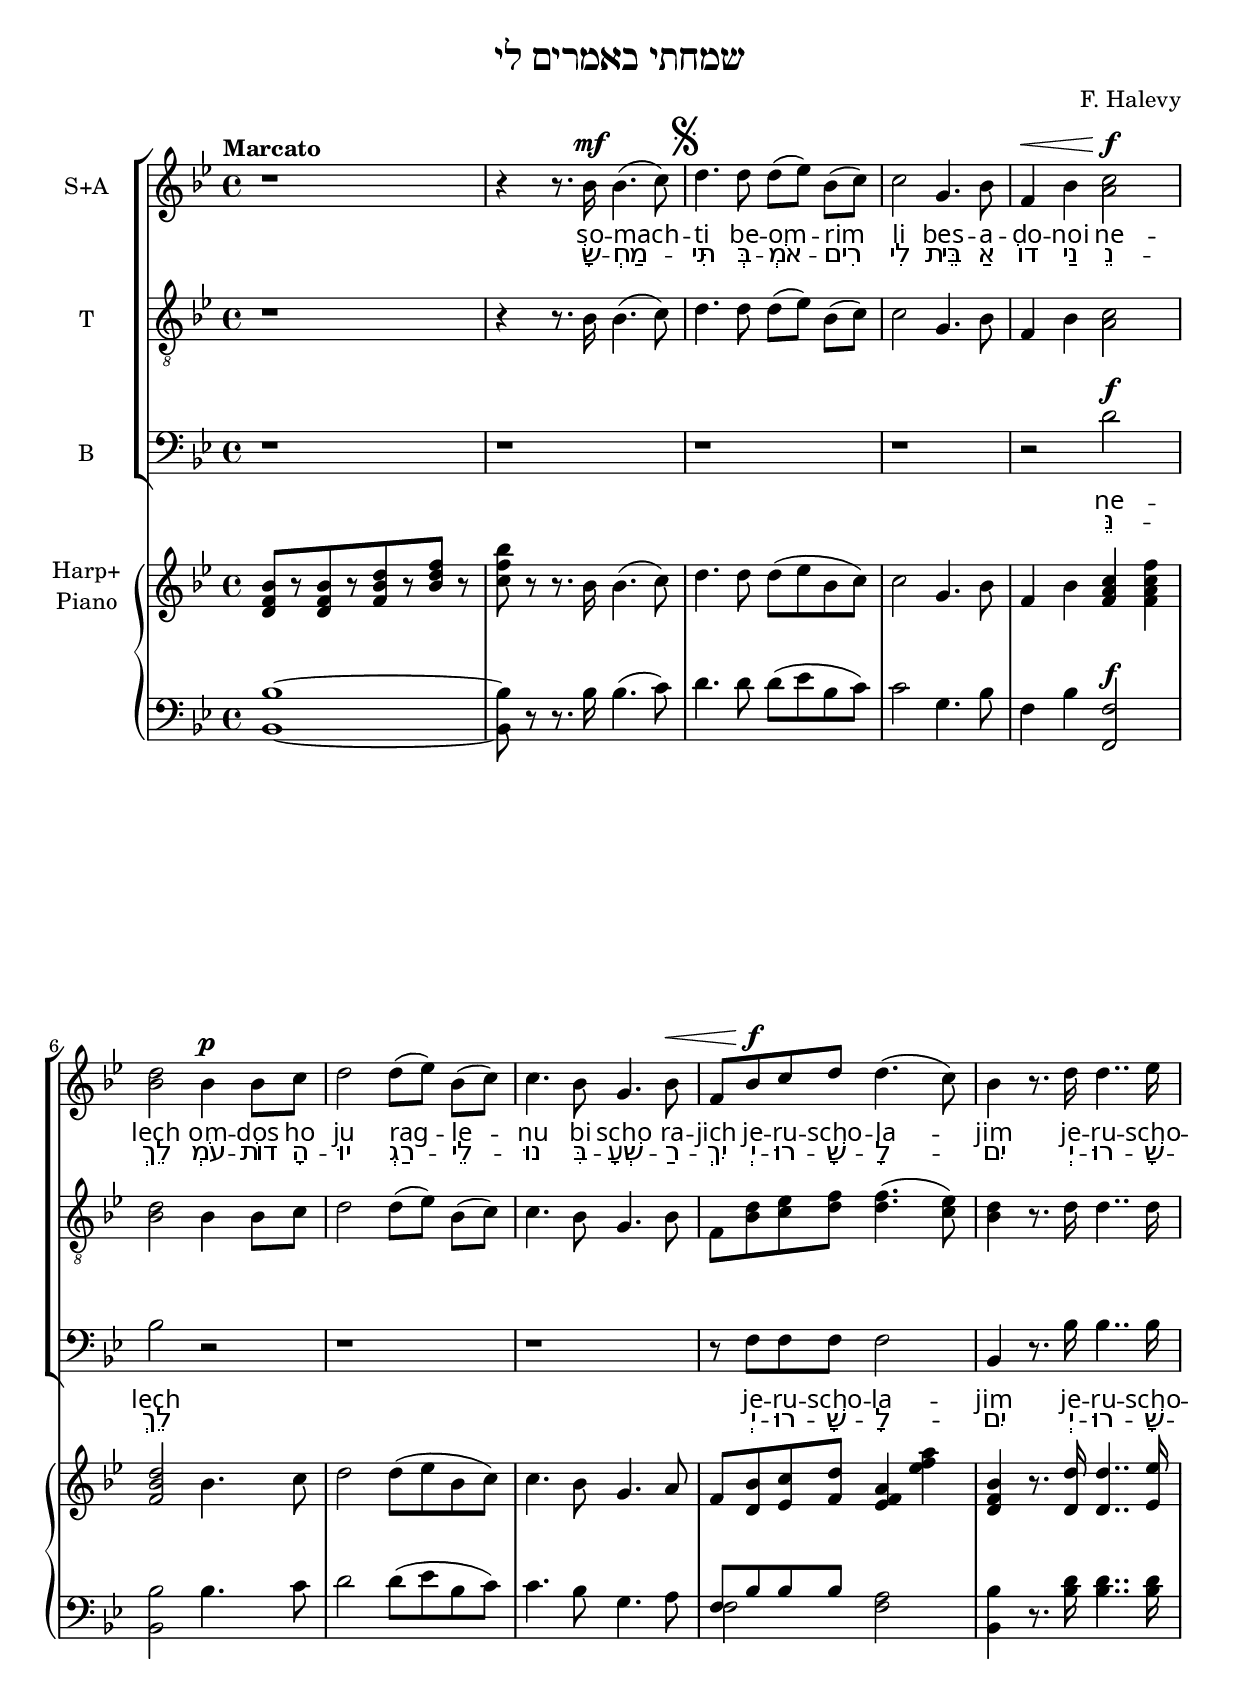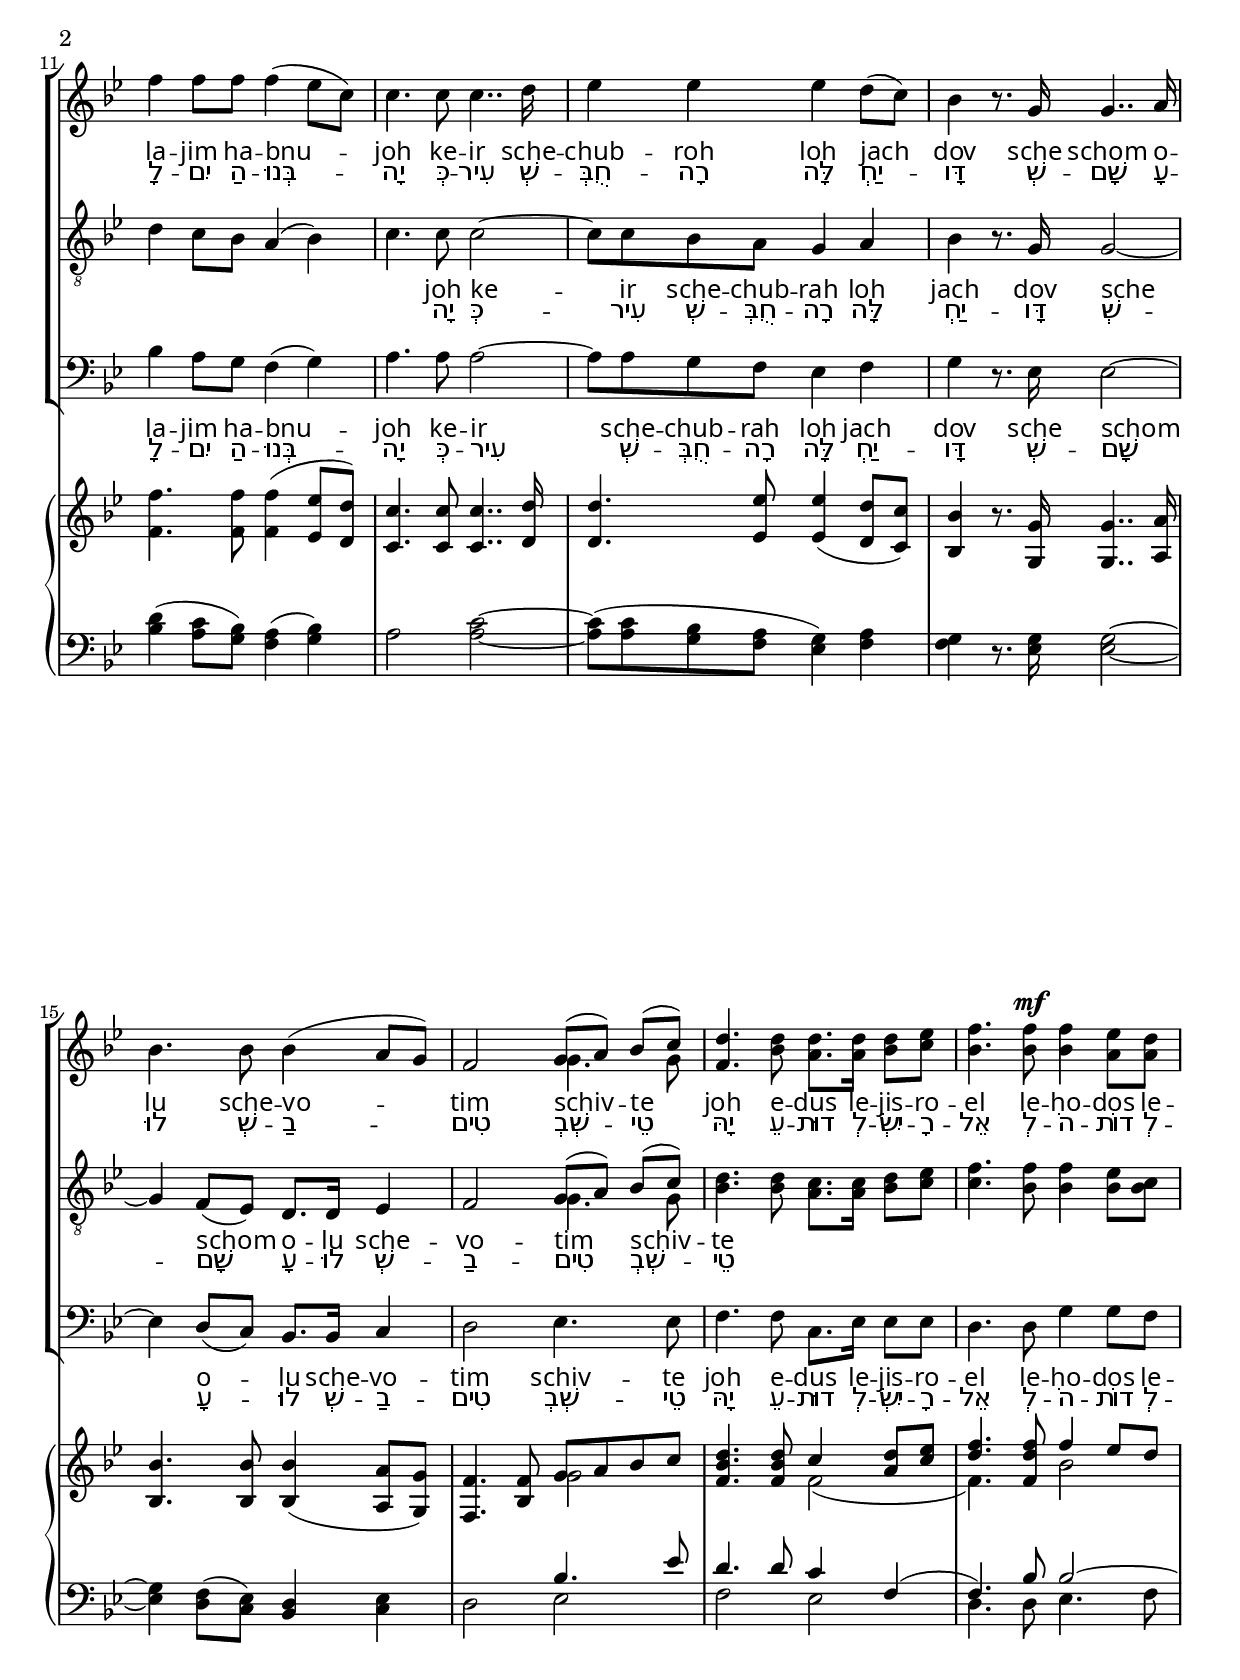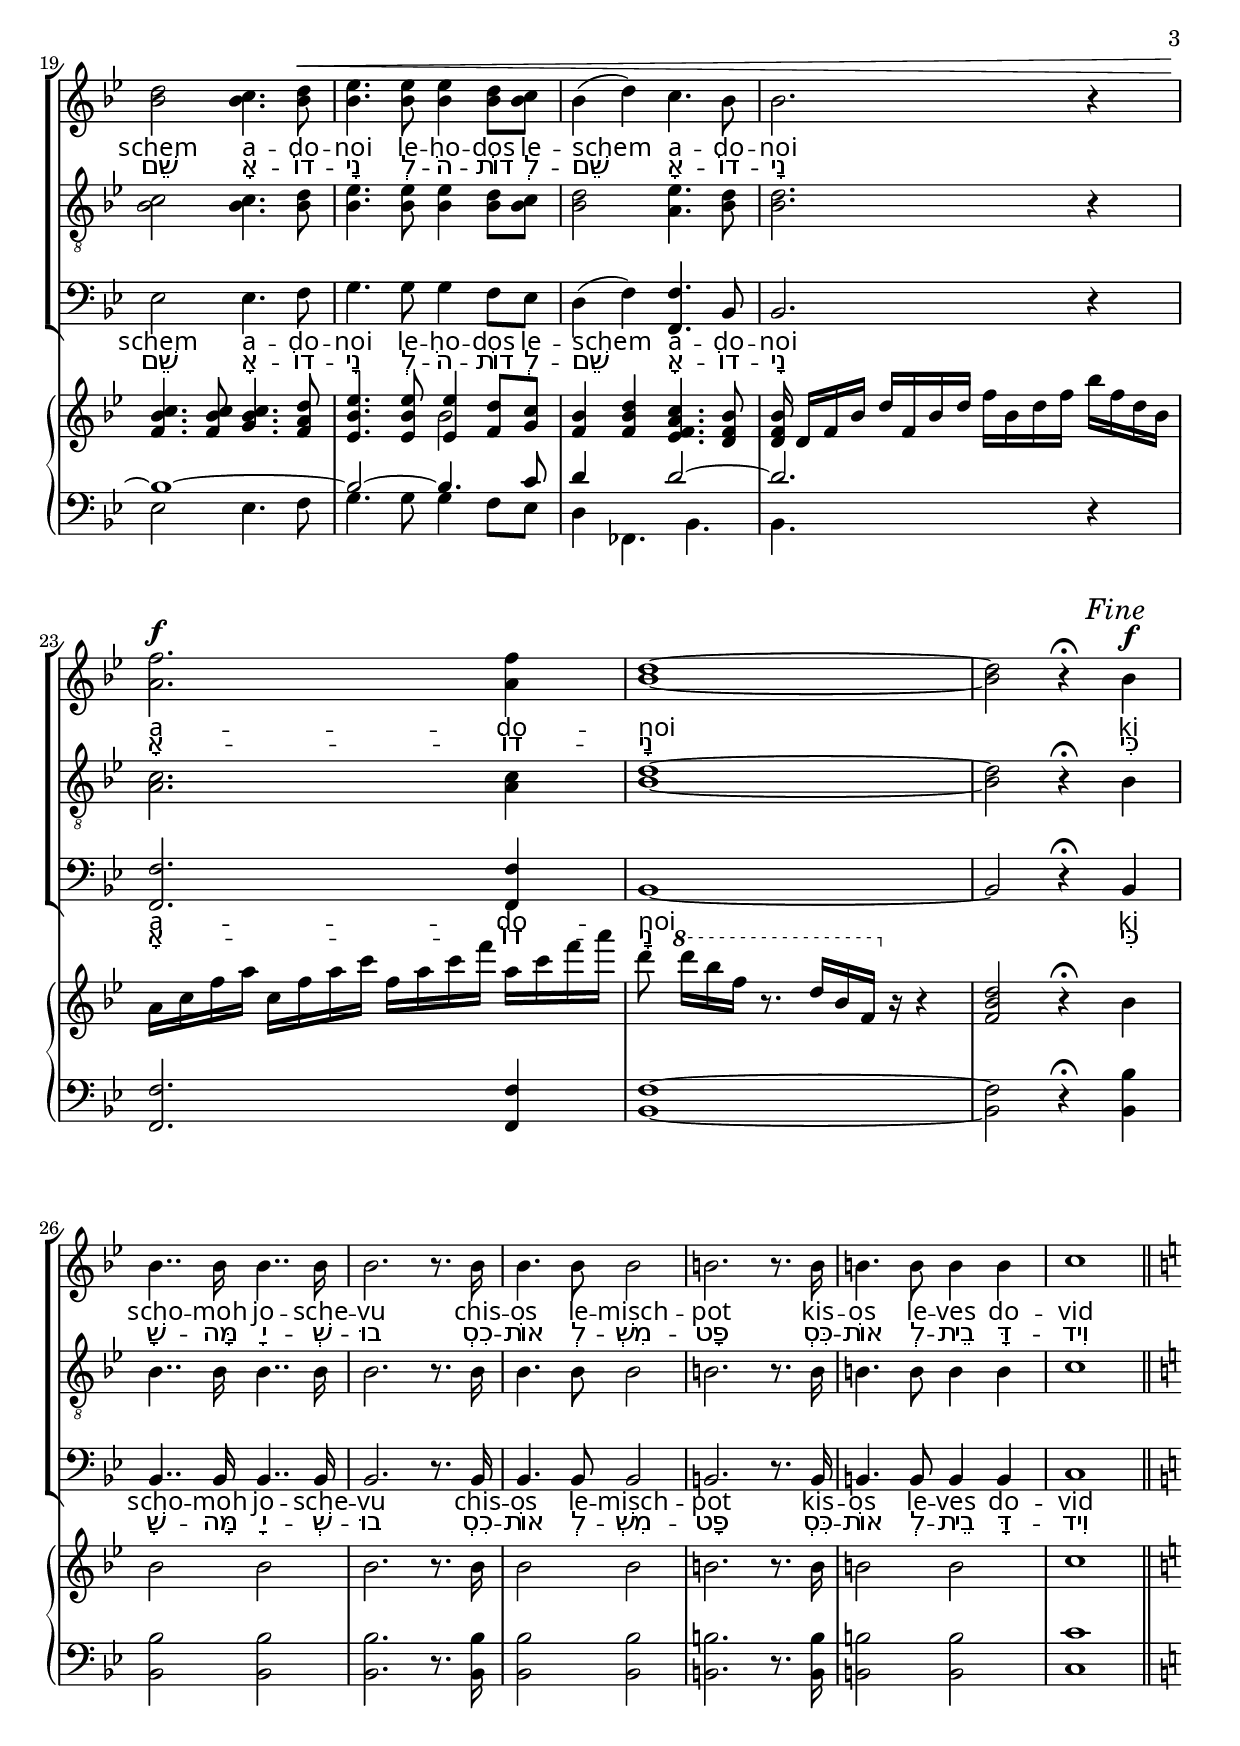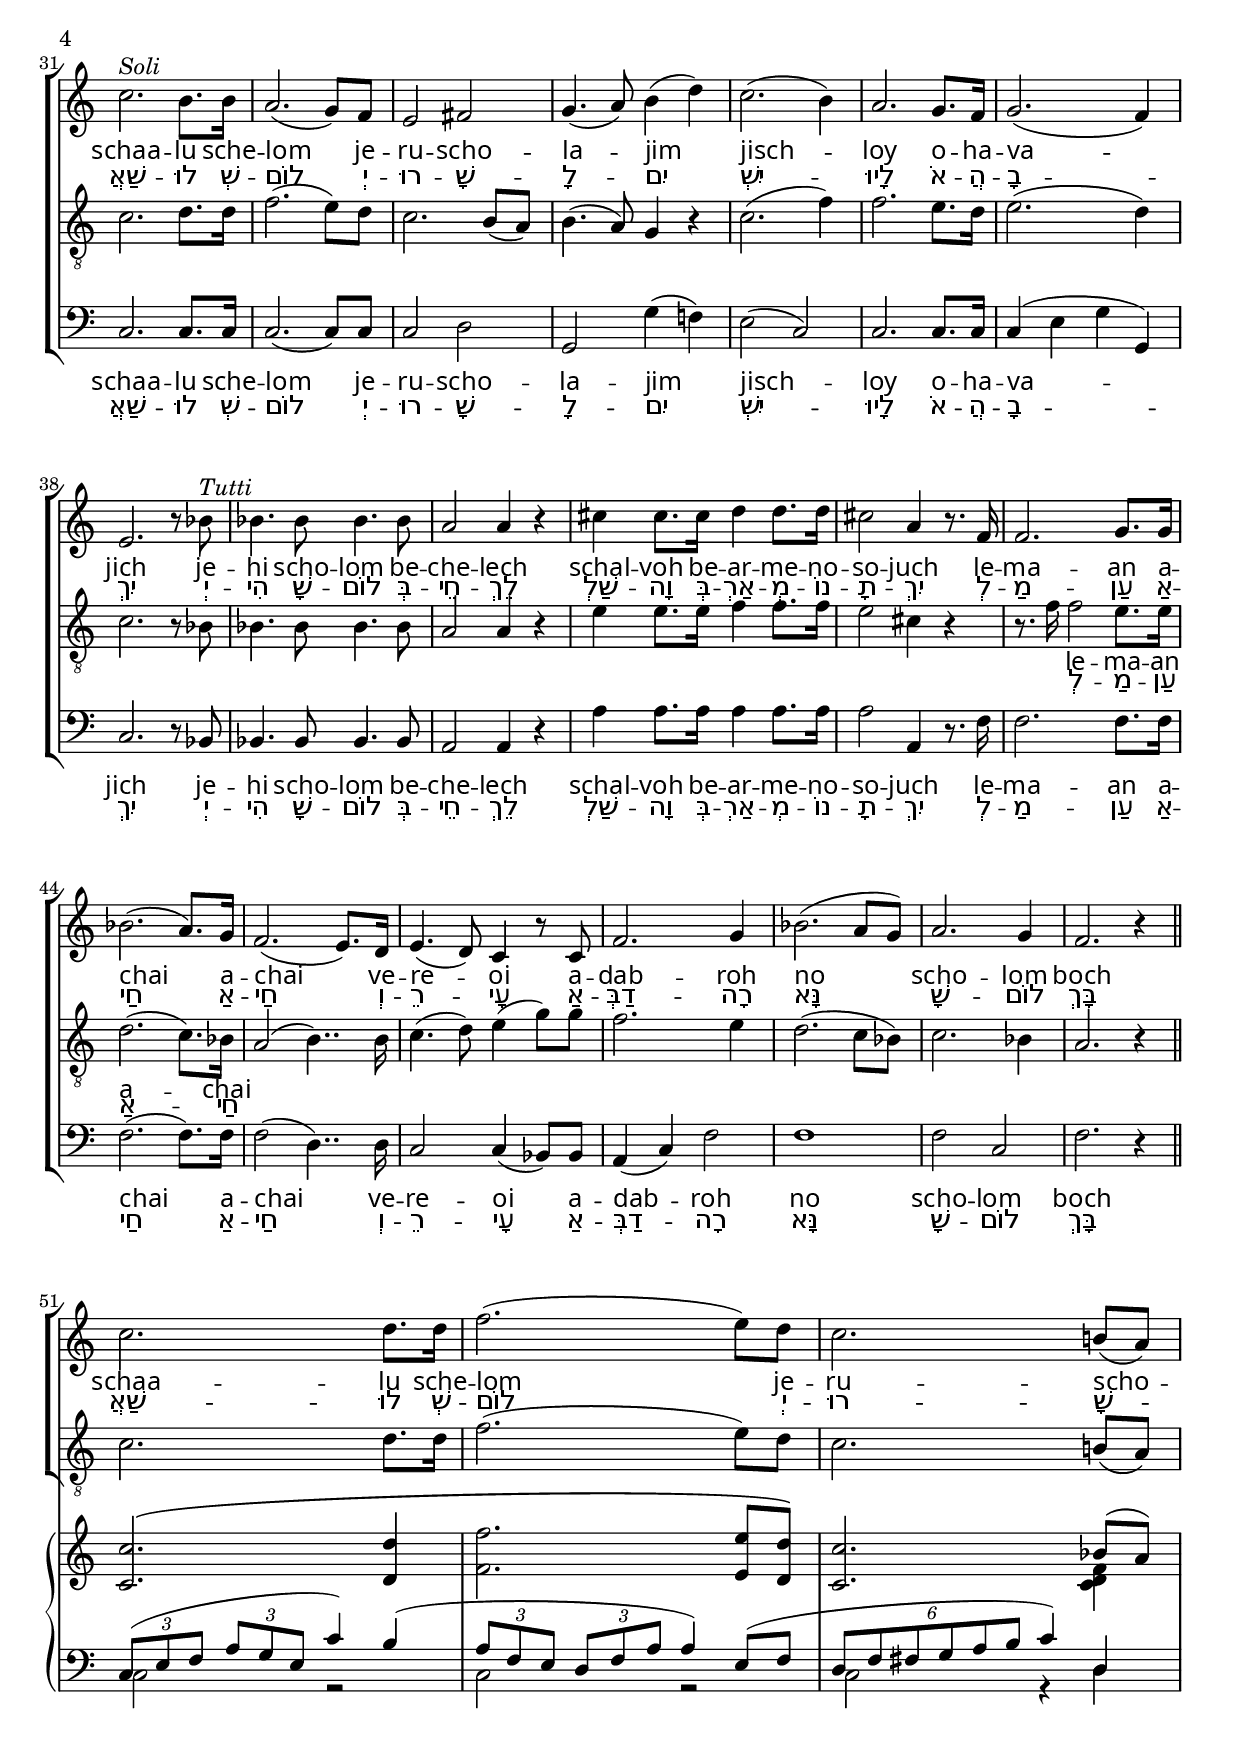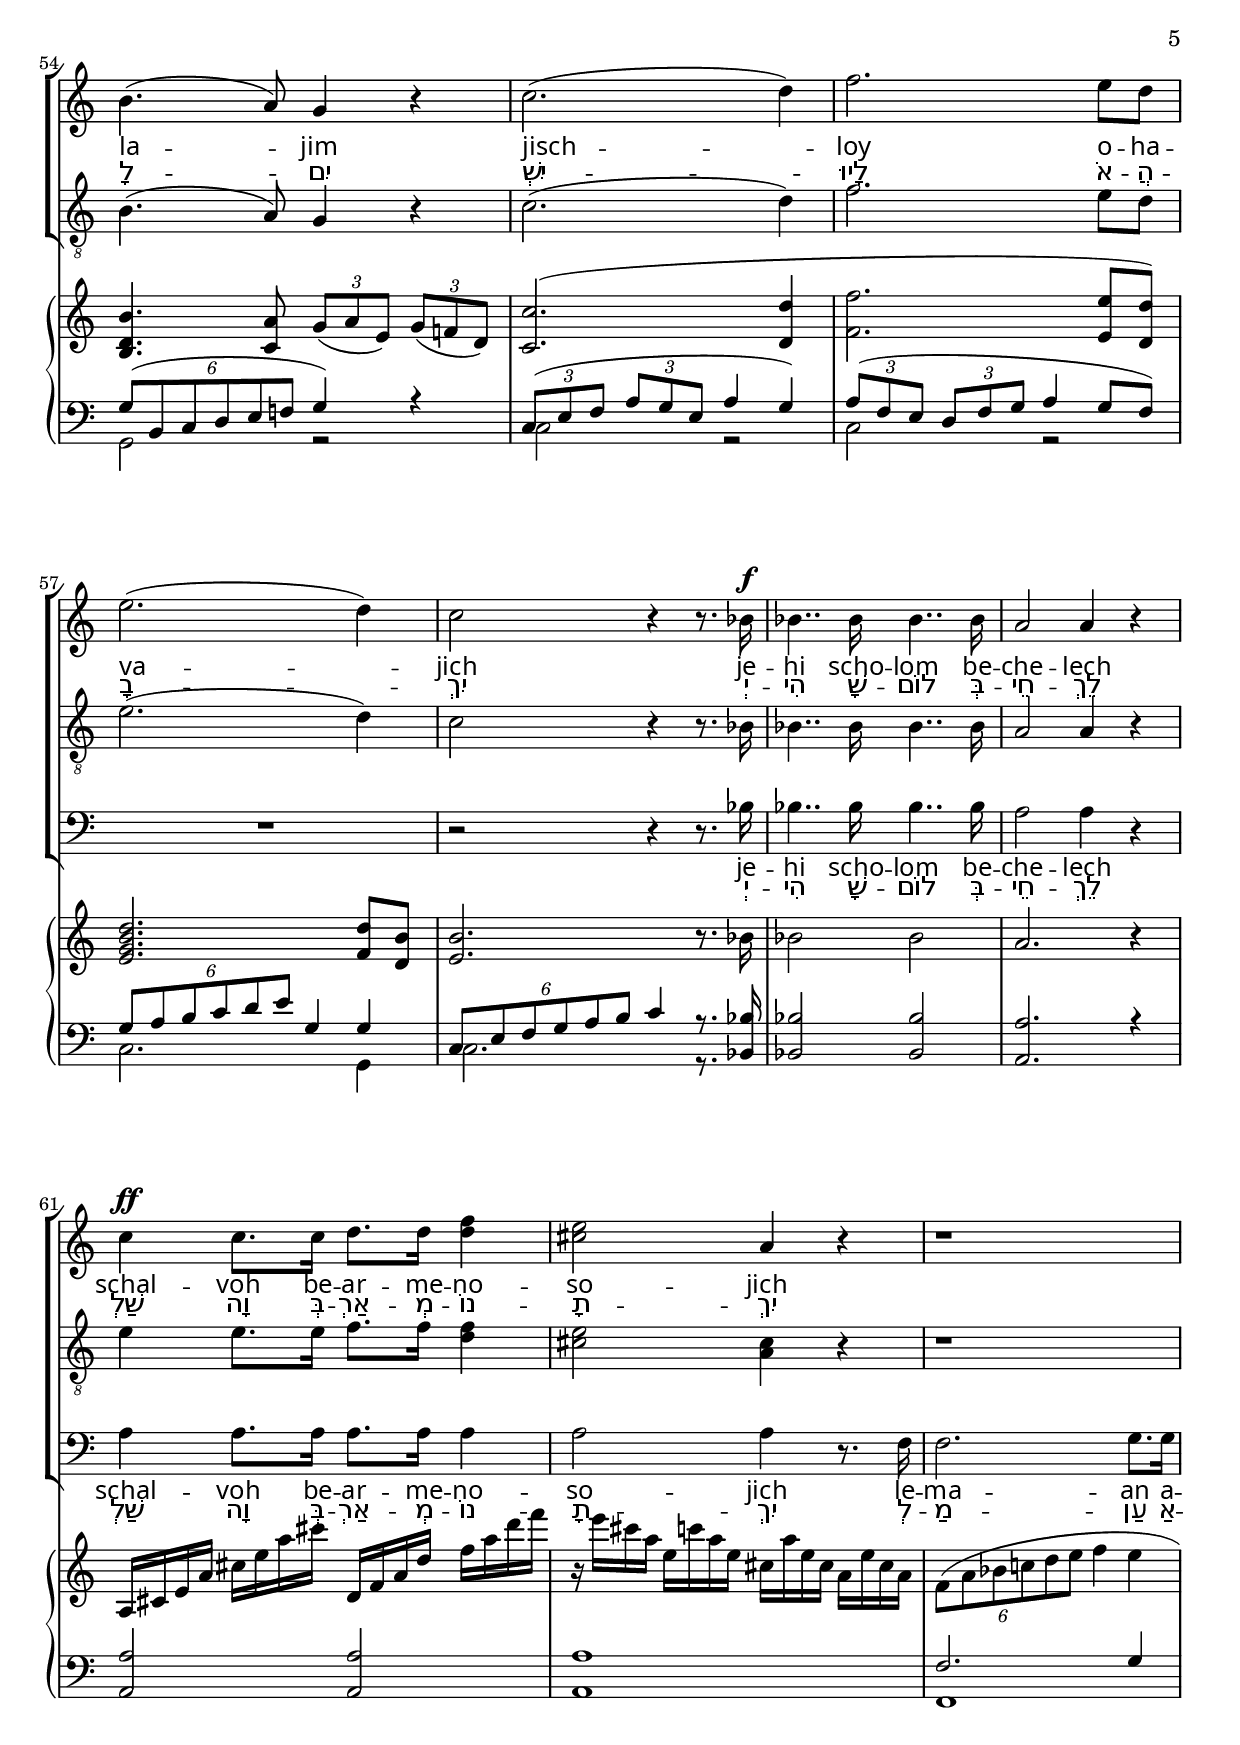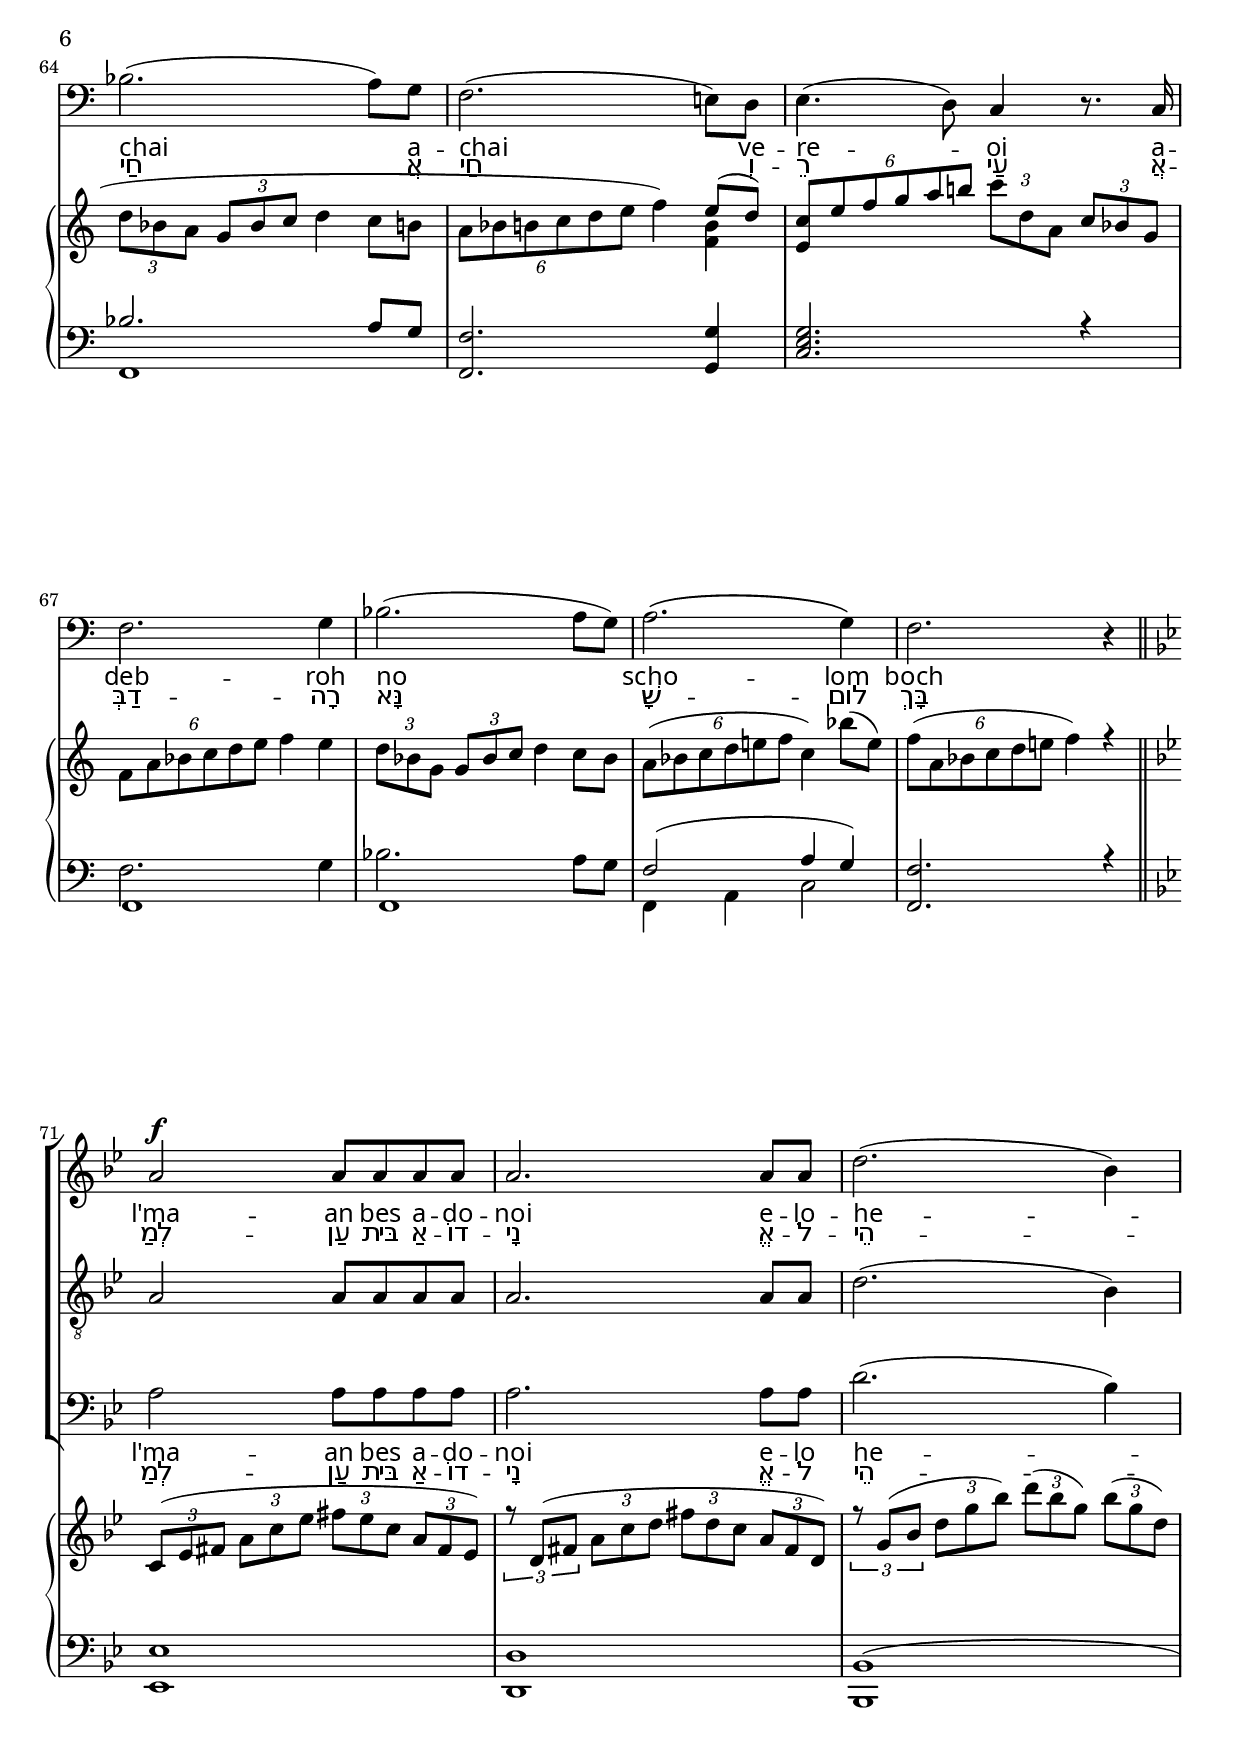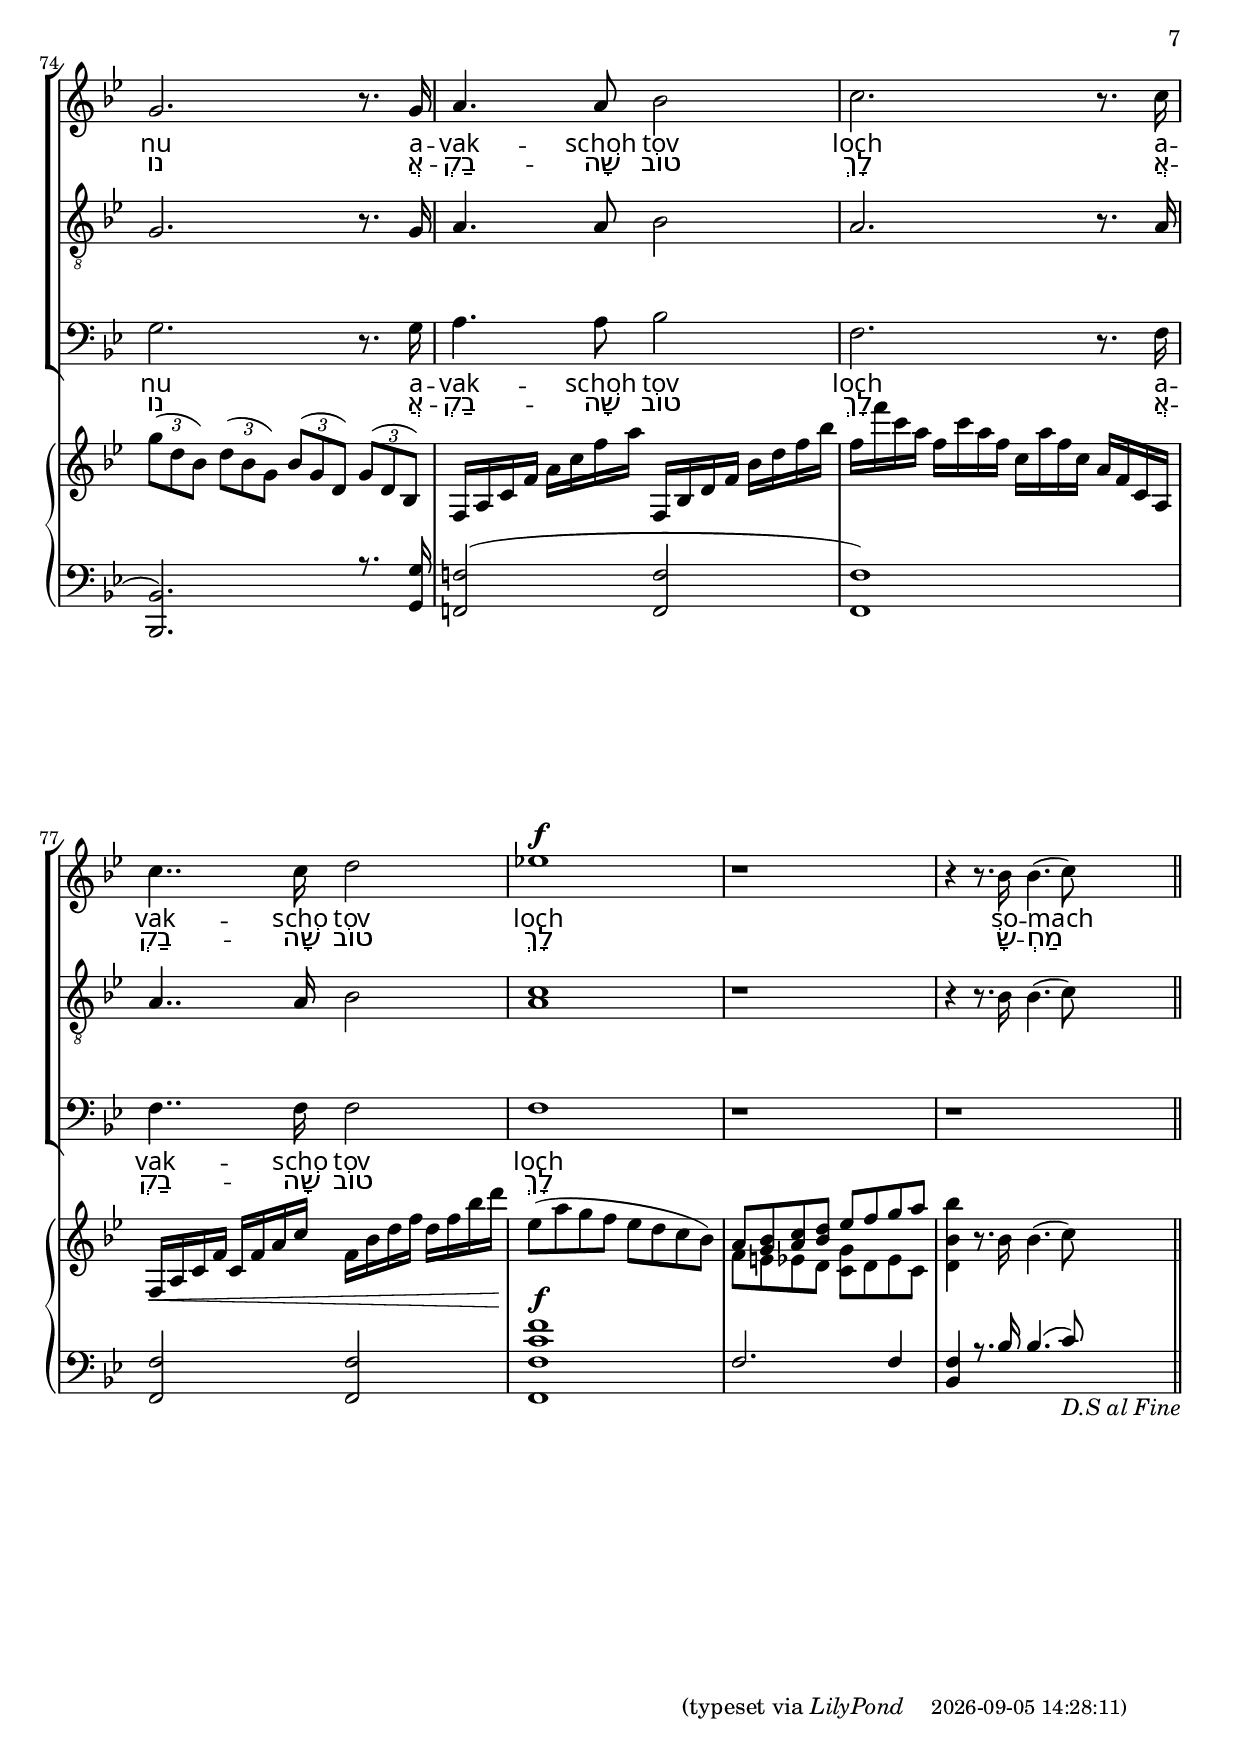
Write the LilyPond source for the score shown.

\include "english.ly"
\version "2.16.2"

global = {
  \key bf \major
  \time 4/4
  \tempo "Marcato"
}

saMusic = \relative c'' {
  r1 | r4 r8. bf16^\mf bf4.( c8)
    \mark \markup { \musicglyph #"scripts.segno" } |
    d4. d8 d8[( ef]) bf[( c]) | c2 g4. bf8 |
    f4^\< bf <a c>2^\f | 
  % bar  6
  < bf d>2 bf4^\p bf8 c | d2 d8[( ef]) bf[( c]) | c4. bf8 g4. bf8^\< | 
    f8 bf^\f c d d4.( c8) | bf4 r8. d16 d4.. ef16 | f4 f8 f f4( ef8[ c]) |
  % bar 12
  c4. c8 c4.. d16 | ef4 ef4 ef4 d8[( c]) | bf4 r8. g16 g4.. a16 | 
    bf4. bf8 bf4( a8[ g]) | 
    f2 << { \voiceOne g8[( a]) bf[( c]) } 
          \new Voice { \voiceTwo g4. g8 } 
       >> | \oneVoice
  % bar 17
  <f d'>4. <bf d>8 <a d>8. <a d>16 <bf d>8 <c ef> |
    <bf f'>4. <bf f'>8^\mf <bf f'>4 <a ef'>8 <a d> |
    <bf d>2 <bf c>4. <bf d>8^\< |
    <bf ef>4. <bf ef>8 <bf ef>4 <bf d>8 <bf c> | bf4( d) c4. bf8 |
  % bar 22
  bf2. r4 | <a f'>2.^\f <a f'>4 | <bf d>1 ~ | <bf d>2 r4\fermata 
  % \markup{Fine}
  \mark \markup{ \italic "Fine"} bf4^\f |
  |
  % bar 26
  bf4.. bf16  bf4.. bf16 | bf2. r8. bf16 | bf4. bf8 bf2 | b2. r8. b16 |
    b4. b8 b4 b4 | c1
  % bar 31
  \bar "||"
  \break
  \set Score.currentBarNumber = #31
  \key c \major
  c2.^\markup{ \italic Soli} b8. b16 | 
    a2.( g8) f | e2 fs | g4.( a8) b4( d) | c2.( b4) | a2. g8. f16 |
    g2.( f4) |
  % bar 38
  e2. r8 bf'8^\markup{ \italic Tutti} | 
    bf4. bf8 bf4. bf8 | a2 a4 r4 | cs4 cs8. cs16 d4 d8. d16 |
    cs2 a4 r8. f16 | f2. g8. g16 |
  % bar 44
  bf2.( a8.) g16 | f2.( e8.) d16 | e4.( d8) c4 r8 c8 | f2. g4 | bf2.( a8[ g8]) |
    a2. g4 | f2. r4 |
  % bar 51
  \bar "||"
  \break
  c'2. d8. d16 | f2.( e8) d | c2. b!8[( a]) | b4.( a8) g4 r4 |
  % bar 55
  c2.( d4) | f2. e8 d8 | e2.( d4) | c2 r4 r8. bf16^\f | bf4.. bf16 bf4.. bf16 |
    a2 a4 r4 |
  % bar 61
  c4^\ff c8. c16 d8. d16 <d f>4 | <cs e>2 a4 r4 | r1 r1 |
  % bar 65
  R1*6 |
  % bar 69
  \bar "||"
  \break
  \key bf \major
  a2^\f a8 a8 a8 a8 | a2. a8 a8 |
  % bar 73
  d2.( bf4) | g2. r8. g16 | a4. a8 bf2 | c2. r8. c16 |
  % bar 77
  c4.. c16 d2 | ef!1^\f | r1 | r4 r8. bf16 bf4.( c8)  \bar "||"
}

tenMusic = \relative c' {
  r1 | r4 r8. bf16 bf4.( c8) | d4. d8 d8[( ef]) bf[( c]) | c2 g4. bf8 |
    f4 bf <a c>2 | 
  % bar  6
  < bf d>2 bf4 bf8 c | d2 d8[( ef]) bf[( c]) | c4. bf8 g4. bf8 | 
    f8 <bf d>8 <c ef> <d f> << {d4.( c8)} {f4. ef8} >> |
    <bf d>4 r8. d16 d4.. d16 | d4 c8 bf a4( bf) |
  % bar 12
%  c4. c8_"ke"_"כְּ" c2_"ir"_"עִיר" ~ | 
%    c8 c8_"sche"_"שְׁ" bf_"chub"_"חֻבְּ" a_"ro"_"רָה" g4_"lo"_"לָּה" a_"jach"_"יַחְ" | 
%    bf4_"dov"_"דָּו" r8. g16_"sche"_"שְׁ" g2_"schom"_"שָׁם" ~ | 
%    g4 f8[(_"o"_"עָ" ef]) d8._"lu"_"לוּ" d16_"sche"_"שְׁ" ef4_"vo"_"בַ" |
  c4. c8 c2 ~ | 
    c8 c8 bf a g4 a | 
    bf4 r8. g16 g2 ~ | 
    g4 f8[( ef]) d8. d16 ef4 |
    f2 << { \voiceOne g8[( a]) bf[( c]) } 
          \new Voice { \voiceTwo g4. g8 } 
       >> | \oneVoice
  % bar 17
  <bf d>4. <bf d>8 <a c>8. <a c>16 <bf d>8 <c ef> |
    <c f>4. <bf f'>8 <bf f'>4 <bf ef>8 <bf c> |
    <bf c>2 <bf c>4. <bf d>8 | <bf ef>4. <bf ef>8 <bf ef>4 <bf d>8 <bf c> |
    <bf d>2 <a ef'>4. <bf d>8 |
  % bar 22
  <bf d>2. r4 | <a c>2. <a c>4 | <bf d>1 ~ | <bf d>2 r4\fermata bf4 |
  % bar 26
  bf4.. bf16  bf4.. bf16 | bf2. r8. bf16 | bf4. bf8bf2 | b2. r8. b16 |
    b4. b8 b4 b4 | c1
  % bar 31
  \bar "||"
  \break
  \key c \major
  c2. d8. d16 |
  f2.( e8) d | c2. b8[( a]) | b4.( a8) g4 r4 | c2.( f4) | f2. e8. d16 |
    e2.( d4) |
  % bar 38
  c2. r8 bf8 | bf4. bf8 bf4. bf8 | a2 a4 r4 | e'4 e8. e16 f 4 f8. f16 |
    e2 cs4 r4 | r8. f16 f2 e8. e16 |
  % bar 44
  d2.( c8.)bf16 | a2( b4..) b16 | c4.( d8) e4( g8) g8 | f2. e4 | d2.( c8[ bf]) |
    c2. bf4 | a2. r4 |
  % bar 51
  \bar "||"
  \break
  c2. d8. d16 | f2.( e8) d | c2. b!8[( a]) | b4.( a8) g4 r4 |
  % bar 55
  c2.( d4) | f2. e8 d8 | e2.( d4) | c2 r4 r8. bf16 | bf4.. bf16 bf4.. bf16 |
    a2 a4 r4 |
  % bar 61
  e'4 e8. e16 f8. f16 <d f>4 | <cs e>2 <a cs>4 r4 | r1 r1 |
  % bar 65
  R1*6 |
  % bar 69
  \bar "||"
  \break
  \key bf \major
  a2 a8 a8 a8 a8 | a2. a8 a8 |
  % bar 73
  d2.( bf4) | g2. r8. g16 | a4. a8 bf2 | a2. r8. a16 |
  % bar 77
  a4.. a16 bf2 | <a c>1 | r1 | r4 r8. bf16 bf4.( c8)  \bar "||"
}

basMusic = \relative c' {
  r1 | r1 | r1 | r1 | r2 d2^\f |
  % bar  6
  bf2 r2 | r1 | r1 | r8 f8 f f f2 | bf,4 r8. bf'16 bf4.. bf16 |
    bf4 a8 g f4( g) |
  % bar 12
  a4. a8 a2 ~ | a8 a8 g f ef4 f | g r8. ef16 ef2 ~ | ef4 d8[( c]) bf8. bf 16 c4 |
    d2 ef4. ef8 |
  % bar 17
  f4. f8 c8. ef16 ef8 ef8 | d4. d8 g4 g8 f | ef2 ef4. f8 | 
    g4. g8 g4 f8 ef | d4( f) <f, f'>4. bf8 |
  % bar 22
  bf2. r4 | <f f'>2. <f f'>4 | bf1 ~ | bf2 r4\fermata bf4 |
  % bar 26
  bf4.. bf16  bf4.. bf16 | bf2. r8. bf16 | bf4. bf8bf2 | b2. r8. b16 |
    b4. b8 b4 b4 | c1
  % bar 31
  \bar "||"
  \break
  \key c \major
  c2. c8. c16 | c2.( c8) c8 | c2 d2 | g,2 g'4( f!) | e2( c2) | c2. c8. c16 |
    c4( e g g,) |
  % bar 38
  c2. r8 bf8 | bf4. bf8 bf4. bf8 | a2 a4 r4 | a'4 a8. a16 a4 a8. a16 |
    a2 a,4 r8. f'16 |  f2. f8. f16 |
  % bar 44
  f2.( f8.)  f16 | f2( d4..) d16 | c2 c4( bf8) bf8 | a4( c) f2 | f1 | f2 c2 |
    f2. r4 |
  % bar 51
  \bar "||"
  \break
  R1*7
  % bar 55
    r2 r4 r8. bf16 | bf4.. bf16 bf4.. bf16 | a2 a4 r4 |
  % bar 61
  a4 a8. a16 a8. a16 a4 | a2 a4 r8. f16 | f2. g8. g16 | bf2.( a8) g8 |
  % bar 65
  f2.( e!8) d8 | e4.( d8) c4 r8. c16 | f2. g4 | bf2.( a8[ g8]) |
  % bar 69
  a2.\( g4\) | f2. r 4
  \bar "||"
  \break
  \key bf \major
    a2 a8 a8 a8 a8 | a2. a8 a8 |
  % bar 73
  d2.( bf4) | g2. r8. g16 | a4. a8 bf2 | f2. r8. f16 |
  % bar 77
  f4.. f16 f2 | f1 | r1 | r1  \bar "||"
}

rightHand = \relative c' {
  <d f bf>8[ r8 <d f bf>8 r8 <f bf d> r8 <bf d f>] r8 | 
    <c f bf>8 r8 r8. bf16 bf4.( c8) | d4. d8 d[( ef bf c]) |
    c2 g4. bf8 | f4 bf <f a c> <f a c f> |
  % bar  6
  <f bf d>2 bf4. c8 | d2 d8[( ef bf c]) | c4. bf8 g4. a8 | 
    % f8[ <d bf'>8 <ef c'> <f d'>] <f d'>4. <ef c'>8 | 
    f8[ <d bf'>8 <ef c'> <f d'>] <ef f a>4 <ef' f a>4 |
    <d, f bf>4 r8. <d d'>16 <d d'>4.. <ef ef'>16 |
    <f f'>4. <f f'>8 <f f'>4( <ef ef'>8 <d d'>) |
  % bar 12
  <c c'>4. <c c'>8 <c c'>4.. <d d'>16 |
    <d d'>4. <ef ef'>8 <ef ef'>4( <d d'>8[ <c c'>]) |
    <bf bf'>4 r8. <g g'>16 <g g'>4.. <a a'>16 |
    <bf bf'>4. <bf bf'>8 <bf bf'>4( <a a'>8[ <g g'>]) |
    <f f'>4. <bf f'>8 
      << {\voiceOne g'8[ a bf c]} \new Voice { \voiceTwo g2} >> \oneVoice |
  % bar 17
  <f bf d>4. <f bf d>8 
    << { \voiceOne c'4 <a d>8[ <c ef>] <d f>4. }
       \new Voice { \voiceTwo f,2( f4.) }
    >> <f d' f>8 
    << { \voiceOne f'4 ef8[ d]} \new Voice { \voiceTwo bf2 } >> |
    <f bf c>4. <f bf c>8 <g bf c>4. <f a d>8 |
    <ef bf' ef>4. <ef bf' ef>8 
    << { \voiceOne <ef ef'>4 <f d'>8[ <g c>] } \new Voice { \voiceTwo bf2 } >> |
    \oneVoice
    <f bf>4 <f bf d> <ef f a c>4. <d f bf>8 |
  % bar 22
  <d f bf>16 d16[ f bf] d[ f, bf d] f[ bf, d f] bf[ f d bf] |
    a[ c f a]  c,[ f a c] f,[ a c f] a,[ c f a] |
    d,8 
      \ottava #1
      d'16[ bf f] r8. d16[ bf f] 
      \ottava #0
      r16 r4 |
    <f, bf d>2 r4\fermata bf4 |
  % bar 26
  bf2 bf2 | bf2. r8. bf16 | bf2 bf2 | b2. r8. b16 | b2 b2 | c1
  % bar 31
  \key c \major
  R1*20
  % bar 38
  % bar 44
  % bar 51
  <c, c'>2.\( <d d'>4 | <f f'>2. <e e'>8[ <d d'>8]\) | <c c'>2.
    << { \voiceOne bf'8[( a]) }
       \new Voice { \voiceTwo <c, d f>4 }
    >> | \oneVoice
    % <b d b'>4. <c a'>8 <b g'>4 r4 |
    <b d b'>4. <c a'>8 \times 2/3 { g'8( a e) } \times 2/3 { g( f! d) } |
  % bar 55
  <c c'>2.( <d d'>4 | <f f'>2. <e e'>8[ <d d'>8]) |
    <e g b d>2. <f d'>8[ <d b'>8] | <e b'>2. r8. bf'16 | bf2 bf2 | a2. r4 |
  % bar 61
  a,16[ cs e a] cs[ e a cs] d,,16[ f a d] f[ a d f] |
    r16 e16[ cs a] e[ c' a e] cs!16[ a' e cs] a[ e' cs a] |
    \times 4/6 {f8[( a bf c! d e]} f4 e | 
    \times 2/3 {d8 bf a} \times 2/3 {g8 bf c} d4 c8[ b8]
  % bar 65
  \times 4/6 {a8[ bf b! c d e]} f4)
    << { \voiceOne  e8[( d]) }
      \new Voice { \voiceTwo <f, b>4 }
    >> |
    % \times 4/6 {<e c'>8[( e' f g a b!]} c4) r4 |
    \times 4/6 {<e c'>8[ e' f g a b!]}
      \times 2/3 { \stemDown c8 d, a} \stemNeutral \times 2/3 { c8 bf g}
    \times 4/6 {f8[ a bf c d e]} f4 e4 |
   \times 2/3 {d8 bf g}  \times 2/3 {g bf c} d4 c8[ bf] |
  % bar 69
  \times 4/6 { a8[( bf c d e! f] } c4) bf'8[( e,8]) |
    \times 4/6 { f8[( a, bf c d e!] } f4) r4

  \bar "||"
  \break
  \key bf \major
    \times 2/3 { c,8[( ef fs] } \times 2/3 { a8[ c ef] } 
      \times 2/3 { fs8[ ef c] } \times 2/3 { a8[ fs ef]) } 
    {\tweak #'direction #DOWN
      \times 2/3 { r8 d[( fs] } }
      \times 2/3 { a c d }
      \times 2/3 { fs d c } \times 2/3 { a fs d) } |
  % bar 73
  {\tweak #'direction #DOWN
    \times 2/3 {  r8 g( bf } }
   \times 2/3 { d g bf) }
    \times 2/3 { d( bf g)} \times 2/3 { bf( g d) } |

  \times 2/3 { g( d bf) }  \times 2/3 { d( bf g) }
    \times 2/3 {bf( g d) }  \times 2/3 {g( d bf) } |

    f16[ a c f] a[ c f a] f,,[ bf d f] bf[ d f bf] |
    f16[ f' c a] f[ c' a f] c[ a' f c] a[ f c a] |
  % bar 77
  f16[ a c f] c[ f a c] f,[ bf d f] d[ f bf d] |
  ef,8[( a g f] ef[ d c bf]) |
  <<
    { \voiceOne a8[ <g bf> <a c> <bf d>] ef[ f g a] }
    \new Voice {\voiceTwo f,8[ e ef d] <c g'>8[ d ef c] }
  >> | \oneVoice
  <d bf' bf'>4 r8. bf'16 bf4.( c8)  \bar "||"
}

leftHand = \relative c {
  <bf bf'>1 ~ | <bf bf'>8 r8 r8. bf'16 bf4.( c8) | d4. d8 d[( ef bf c]) |
    c2 g4. bf8 | f4 bf <f, f'>2^\f |
  % bar  6
  <bf bf'>2 bf'4. c8 | d2  d8[( ef bf c]) | c4. bf8 g4. a8 | 
    % << { f2 } { f8[ bf bf bf] } >> <f a>2 |
    << { \voiceOne f8[ bf bf bf] } \new Voice { \voiceTwo f2 } >> 
      \oneVoice <f a>2 |
    <bf, bf'>4 r8. <bf' d>16 <bf d>4.. <bf d>16  |
    <bf d>4( <a c>8[ <g bf>]) <f a>4( <g bf>) |
  % bar 12
  a2 <a c>2 ~ | <a c>8[( <a c> <g bf> <f a>] <ef g>4) <f a> |
    <g f>4 r8. <ef g>16 <ef g>2 ~ | <ef g>4 <d f>8[( <c ef>]) <bf d>4 <c ef> |
    d2 << {\voiceOne bf'4. ef8} \new Voice { \voiceTwo ef,2 } >> \oneVoice |
     
  % bar 17
  << {\voiceOne d'4. d8 c4 f,( | f4.) bf8 bf2 ~ | bf1 ~ | bf2 ~ bf4. c8 |
       d4 s4 d2 ~ | d2. } 
     \new Voice { \voiceTwo f,2 ef2 | d4. d8 ef4. f8 | ef2 ef4. f8 |
       g4. g8 g4 f8[ ef] | d4 ff,4. bf |  bf4.}
  >> \oneVoice r4 |
  % bar 23
  <f f'>2. <f f'>4 | <bf f'>1 ~ | <bf f'>2 r4\fermata <bf bf'>4
  % bar 26
  <bf bf'>2 <bf bf'>2 | <bf bf'>2. r8. <bf bf'>16 | 
    <bf bf'>2 <bf bf'>2 | <b b'>2. r8. <b b'>16 | <b b'>2 <b b'>2 | <c c'>1
  % bar 31
  \key c \major
  R1*20
  % bar 38
  % bar 44
  % bar 51
  << { 
      \voiceOne \times 2/3 { c8( e f } \times 2/3 { a8 g e } c'4) b4( |
      \times 2/3 { a8 f e } \times 2/3 { d8 f a } a4) e8[( f] |
      \times 4/6 { d8[ f fs g a b] } c4) d,4 |
      \times 4/6 { g8[( b, c d e f!] } g4) r4 
    }
    \new Voice { \voiceTwo 
       c,2 r2 | c2 r2 | c2 r4 d4 | g,2 r2 }
  >> |
  % bar 55
  << {
      \voiceOne \times 2/3 {c8( e f} \times 2/3 {a8 g e} a4 g4) |
      \times 2/3 {a8( f e} \times 2/3 {d8 f g} a4 g8[ f8]) |
      \times 4/6 {g8[ a b c d e]} g,4 g | 
      \times 4/6 {c,8[ e f g a b]} c4 r8. 
    }
    \new Voice { \voiceTwo
      c,2 r2 | c2 r2 | c2. g4 | c2. r8. 
    }
  >>
  <bf bf'>16 | <bf bf'>2 <bf bf'>2 | <a a'>2. r4 |
  % bar 61
  <a a'>2 <a a'>2 | <a a'>1
  << {
     \voiceOne f'2. g4 | bf2. a8[ g8]
    }
    \new Voice { \voiceTwo f,1 | f1 }
  >>
  % bar 65
  <f f'>2. <g g'>4 | <c e g>2. r4 | 
  << { \voiceOne { \stemDown f2. g4 | bf2. a8[ g8] \stemNeutral } }
     \new Voice { \voiceOne f,1 | f1 }
  >>
  % bar 69
  << { \voiceOne  f'2( a4 g4) }
    \new Voice { \voiceTwo f,4 a  c2 }
  >>
    <f, f'>2. r4 

  \bar "||"
  \break
  \key bf \major

    <ef ef'>1 | <d d'>1 |
  % bar 73
  <bf bf'>1( | <bf bf'>2.) r8. <g' g'>16 | <f! f'!>2( <f f'>2 | <f f'>1) |
  % bar 77
  <f f'>2^\< <f f'>2 | <f f' c' f>1^\f | f'2. f4 |
    <bf, f'>4 r8. bf'16 bf4.( c8)_\markup{\italic "D.S al Fine"}  \bar "||"
}

%

saLyricsText = \lyricmode {
  so -- mach -- ti be -- om -- rim  li  bes  -- a -- do -- noi  ne -- 
  % bar  6
  lech om -- dos ho | ju rag -- le -- nu bi scho ra -- jich
    je -- ru -- scho -- la -- jim  je -- ru -- scho -- la -- jim
    ha -- bnu --
  % bar 12
  joh  ke -- ir  sche -- chub -- roh  loh jach dov sche schom o -- lu
    sche -- vo -- tim schiv -- te
  % bar 17
  joh e -- dus le -- jis -- ro -- el le -- ho -- dos le -- schem  a -- do -- 
    noi  le -- ho -- dos  le -- schem  a -- do --
  % bar 22
  noi  a -- do -- noi
  % bar 26
  ki scho -- moh jo -- sche -- vu  chis -- os  le -- misch -- pot
    kis -- os  le -- ves  do -- vid
  % bar 31
  schaa -- lu  sche -- lom  je -- ru -- scho -- la -- jim  jisch -- 
    loy  o -- ha -- va  -- 
  % bar 38
  jich  je -- hi  scho -- lom  be -- che -- lech   
    schal -- voh  be -- ar -- me -- no -- so -- juch  le -- ma -- an  a --
  % bar 44
  chai  a -- chai  ve -- re -- oi  a -- dab -- roh  no  scho -- lom  boch
  % bar 51
  schaa -- lu  sche -- lom  je -- ru -- scho -- la -- jim 
  % bar 55
  jisch -- loy  o -- ha -- va  --  jich 
   je -- hi  scho -- lom be -- che -- lech   
  % bar 61
  schal -- voh  be -- ar -- me -- no -- so -- jich
  % bar 69
  l'ma -- an  bes  a -- do -- noi  e -- lo --
  % bar 73
  he -- nu  a -- vak -- schoh  tov  loch  a --
  % bar 77
  vak -- scho  tov  loch      so -- mach
}

saHLyricsText = \lyricmode {

שָׂ -- מַחְ -- תִּי בְּ -- אֹמְ -- רִים לִי בֵּית אַ דוֹ נַי נֵ --


  % bar  6

 לֵךְ עֹמְ --  דוֹת הָ --  יוּ רַגְ --  לֵי --  נוּ בִּ -- שְׁעָ -- רַ -- יִךְ 
   יְ -- רוּ -- שָׁ -- לָ -- יִם    יְ -- רוּ -- שָׁ -- לָ -- יִם  הַ -- בְּנוּ --


  % bar 12

יָה  כְּ -- עִיר שְׁ -- חֻבְּ -- רָה לָּה יַחְ -- דָּו שְׁ -- שָּׁם עָ -- לוּ שְׁ -- בַ -- טִים
  שְׁבְ -- טֵי  

  % bar 17

יָהּ  עֵ -- דוּת  לְ -- יִשְׂ -- רָ -- אֵל
  לְ -- הֹ -- דוֹת  לְ -- שֵׁם  אָ -- דוֹ -- נָי
  לְ -- הֹ -- דוֹת  לְ -- שֵׁם  אָ -- דוֹ -- נָי

  % bar 22

 אָ -- דוֹ -- נָי


  % bar 26

כִּי שָׁ -- מָּה  יָ -- שְׁ -- בוּ  כִסְ -- אוֹת  לְ -- מִשְׁ -- פָּט  כִּסְ -- אוֹת  
  לְ -- בֵית  דָּ -- וִיד

  % bar 31

שַׁאֲ -- לוּ  שְׁ -- לוֹם  יְ -- רוּ -- שָׁ -- לָ -- יִם  יִשְׁ -- לָיוּ
  אֹ -- הֲ -- בָ --


  % bar 38

יִךְ   יְ -- הִי  שָׁ -- לוֹם  בְּ -- חֵי -- לֵךְ   שַׁלְ -- וָה 
  בְּ -- אַרְ -- מְ -- נוֹ -- תָ -- יִךְ  לְ -- מַ -- עַן 

  % bar 44

אַ -- חַי  אַ -- חַי  וְ -- רֵ -- עָי  אַ -- דַבְּ -- רָה  נָּא  שָׁ -- לוֹם  בָּךְ

  % bar 51

שַׁאֲ -- לוּ  שְׁ -- לוֹם  יְ -- רוּ -- שָׁ -- לָ -- יִם

  % bar 55

יִשְׁ -- לָיוּ  אֹ -- הֲ -- בָ -- יִךְ
  יְ -- הִי  שָׁ -- לוֹם  בְּ -- חֵי -- לֵךְ 

  % bar 61

שַׁלְ וָה  בְּ -- אַרְ -- מְ -- נוֹ -- תָ -- יִךְ

  % bar 65
  % bar 69

לְמַ -- עַן  בּית  אַ -- דוֹ -- נָי  אֱ -- לֹ --

  % bar 73

הֵי -- נו  אֲ -- בַקְ  -- שָׁה  טוֹב  לָךְ  אֲ --

  % bar 77

 בַקְ  -- שָׁה  טוֹב  לָךְ
שָׂ -- מַחְ

% L2r
}

tLyricsText = \lyricmode {
  \repeat unfold 37 {\skip 1}
  % bar 12
  joh  ke -- ir  sche -- chub -- rah  loh jach dov sche schom o -- lu
    sche -- vo -- tim schiv -- te

  \repeat unfold 73 {\skip 1}
  % bar 43
  le -- ma -- an  a --
  % bar 44
  chai
}

tHLyricsText = \lyricmode {
  \repeat unfold 37 {\skip 1}
  % bar 12

יָה  כְּ -- עִיר שְׁ -- חֻבְּ -- רָה לָּה יַחְ -- דָּו שְׁ -- שָּׁם עָ -- לוּ שְׁ -- בַ -- טִים
  שְׁבְ -- טֵי  

  \repeat unfold 73 {\skip 1}

 לְ -- מַ -- עַן  אַ --

  % bar 44

חַי

% L2R
}

bLyricsText = \lyricmode {
  ne -- lech
  % bar  6
  je -- ru -- scho -- la -- jim  je -- ru -- scho -- la -- jim   ha -- bnu --
  % bar 12
  joh  ke -- ir  sche -- chub -- rah  loh jach dov sche schom o -- lu
    sche -- vo -- tim schiv -- te
  % bar 17
  joh e -- dus le -- jis -- ro -- el le -- ho -- dos le -- schem  a -- do -- 
    noi  le -- ho -- dos  le -- schem  a -- do --
  % bar 22
  noi  a -- do -- noi
  % bar 26
  ki scho -- moh jo -- sche -- vu  chis -- os  le -- misch -- pot
    kis -- os  le -- ves  do -- vid
  % bar 31
  schaa -- lu  sche -- lom  je -- ru -- scho -- la -- jim  jisch -- 
    loy  o -- ha -- va  -- 
  % bar 38
  jich  je -- hi  scho -- lom  be -- che -- lech   
    schal -- voh  be -- ar -- me -- no -- so -- juch  le -- ma -- an  a --
  % bar 44
  chai  a -- chai  ve -- re -- oi  a -- dab -- roh  no  scho -- lom  boch
  % bar 51
  % bar 55
   je -- hi  scho -- lom be -- che -- lech   
  % bar 61
  schal -- voh  be -- ar -- me -- no -- so -- jich
    le -- ma -- an  a -- chai  a --
  % bar 65
  chai  ve -- re -- oi  a -- deb -- roh  no
  % bar 69
  scho -- lom  boch
    l'ma -- an  bes  a -- do -- noi  e -- lo
  % bar 73
  he -- nu  a -- vak -- schoh  tov  loch  a -- 
  % bar 77
  vak -- scho  tov  loch 
}

bHLyricsText = \lyricmode {

נֵּ -- לֵךְ  

  % bar  6

   יְ -- רוּ -- שָׁ -- לָ -- יִם    יְ -- רוּ -- שָׁ -- לָ -- יִם  הַ -- בְּנוּ --

  % bar 12

יָה  כְּ -- עִיר שְׁ -- חֻבְּ -- רָה לָּה יַחְ -- דָּו שְׁ -- שָּׁם עָ -- לוּ שְׁ -- בַ -- טִים
  שְׁבְ -- טֵי  

  % bar 17

יָהּ  עֵ -- דוּת  לְ -- יִשְׂ -- רָ -- אֵל
  לְ -- הֹ -- דוֹת  לְ -- שֵׁם  אָ -- דוֹ -- נָי
  לְ -- הֹ -- דוֹת  לְ -- שֵׁם  אָ -- דוֹ -- נָי

  % bar 22

 אָ -- דוֹ -- נָי


  % bar 26

כִּי שָׁ -- מָּה  יָ -- שְׁ -- בוּ  כִסְ -- אוֹת  לְ -- מִשְׁ -- פָּט  כִּסְ -- אוֹת  
  לְ -- בֵית  דָּ -- וִיד

  % bar 31


שַׁאֲ -- לוּ  שְׁ -- לוֹם  יְ -- רוּ -- שָׁ -- לָ -- יִם  יִשְׁ -- לָיוּ
  אֹ -- הֲ -- בָ --


  % bar 38

יִךְ   יְ -- הִי  שָׁ -- לוֹם  בְּ -- חֵי -- לֵךְ   שַׁלְ -- וָה 
  בְּ -- אַרְ -- מְ -- נוֹ -- תָ -- יִךְ  לְ -- מַ -- עַן

  % bar 44

אַ -- חַי  אַ -- חַי  וְ -- רֵ -- עָי  אַ -- דַבְּ -- רָה  נָּא  שָׁ -- לוֹם  בָּךְ

  % bar 51


  % bar 55

  יְ -- הִי  שָׁ -- לוֹם  בְּ -- חֵי -- לֵךְ 


  % bar 61


שַׁלְ וָה  בְּ -- אַרְ -- מְ -- נוֹ -- תָ -- יִךְ
  לְ -- מַ -- עַן  אַ -- חַי  אֲ

  % bar 65

חַי  וְ -- רֵ עַי  אֲ -- דַבְּ -- רָה  נָּא 

  % bar 69

שָׁ -- לום  בָּךְ
  לְמַ -- עַן  בּית  אַ -- דוֹ -- נָי  אֱ -- לֹ 

  % bar 73

הֵי -- נו  אֲ -- בַקְ  -- שָׁה  טוֹב  לָךְ  אֲ --
  
  % bar 77

 בַקְ  -- שָׁה  טוֹב  לָךְ


% L2R
}


\header {
  title = "שמחתי באמרים לי"

  composer = "F. Halevy"
  % Do not display the tagline for this book
  % tagline = ##f
}

\paper{
  #(set-paper-size "a4")

    system-system-spacing #'basic-distance = #18
    %score-system-spacing =
    %  #'((basic-distance . 30)
    %     (minimum-distance . 20)
    %     (padding . 2)
    %     (stretchability . 30))

  oddFooterMarkup = \markup {
      \hspace #60
      \on-the-fly #last-page { (typeset via \italic "LilyPond"
      \small \typewriter
      % #(ly:export (lilypond-version)))
      \hspace #2
      \small
      \simple #(strftime "%Y-%m-%d %H:%M:%S)" (localtime (current-time)))
      }
  }
  evenFooterMarkup = \oddFooterMarkup
}

\layout { 
  $(layout-set-staff-size 20)
  \context { 
    \Staff 
    \RemoveEmptyStaves
    \override VerticalAxisGroup #'staff-staff-spacing = 
    #'((basic-distance . 10) 
      (minimum-distance . 7) 
      (padding . 0.2)) 
  } 
}

\layout { 
  \context { 
    \Lyrics
    \override  LyricHyphen #'minimum-distance = #0.8 
    \override LyricText #'font-name = #"David CLM"
    % \override LyricText #'font-size = #1.05
    \override VerticalAxisGroup #'nonstaff-relatedstaff-spacing = 
    #'((basic-distance . 6) 
      (minimum-distance . 3) 
      (padding . 0)) 
    \override VerticalAxisGroup #'nonstaff-nonstaff-spacing = 
    #'((basic-distance . 2) 
      (minimum-distance . 1) 
      (padding . 0)) 
    \override VerticalAxisGroup #'nonstaff-unrelatedstaff-spacing = 
    #'((basic-distance . 6) 
      (minimum-distance . 3) 
      (padding . 0)) 
  } 
}

\score {
  <<
    \new ChoirStaff <<

      \new Staff = "sa" <<
        \new Voice = "sopalt" {
          \set Staff.instrumentName = "S+A"
          <<
             % \stemUp
               \global \saMusic
          >>
        }
      >>

      \new Lyrics = "salyrics"
      \new Lyrics = "saHlyrics"

      \new Staff = "ten" <<
        \clef "G_8"
        \new Voice = "tenors" {
          \set Staff.instrumentName = "T"
          <<
               \global \tenMusic
          >>
        }
      >>

      \new Lyrics = "tlyrics"
      \new Lyrics = "tHlyrics"

      \new Staff = "bas" <<
        \clef bass
        \new Voice = "basses" {
          \set Staff.instrumentName = "B"
          <<
               \global \basMusic
          >>
        }
      >>

      \new Lyrics = "blyrics"
      \new Lyrics = "bHlyrics"

      \context Lyrics = "salyrics" {
        \lyricsto "sopalt" {
          \saLyricsText
        }
      }
      \context Lyrics = "saHlyrics" {
        \lyricsto "sopalt" {
          \saHLyricsText
        }
      }

      \context Lyrics = "tlyrics" {
        \lyricsto "tenors" {
          \tLyricsText
        }
      }
      \context Lyrics = "tHlyrics" {
        \lyricsto "tenors" {
          \tHLyricsText
        }
      }

      \context Lyrics = "blyrics" {
        \lyricsto "basses" {
          \bLyricsText
        }
      }
      \context Lyrics = "bHlyrics" {
        \lyricsto "basses" {
          \bHLyricsText
        }
      }

    >>

    \new PianoStaff <<
      \new Staff = "rh" <<
	% \override Staff.InstrumentName.self-alignment-X = #CENTER
	\set Staff.instrumentName = \markup \center-column {
	  Harp+
	  "Piano"
	}
	\set Staff.printPartCombineTexts = ##f
	<< \global \rightHand >>
      >>
      \new Staff = "lh" <<
	\clef bass
	\set Staff.printPartCombineTexts = ##f
	<< \global \leftHand >>
      >>
    >>

  >>

  \header { }

  \layout {
    % $(layout-set-staff-size 17)
    % \override LyricText #'font-size = #1.81
    \context {
      \Staff
    }
  }
  \midi {
    \context {
      \Score
    }
  }
}
